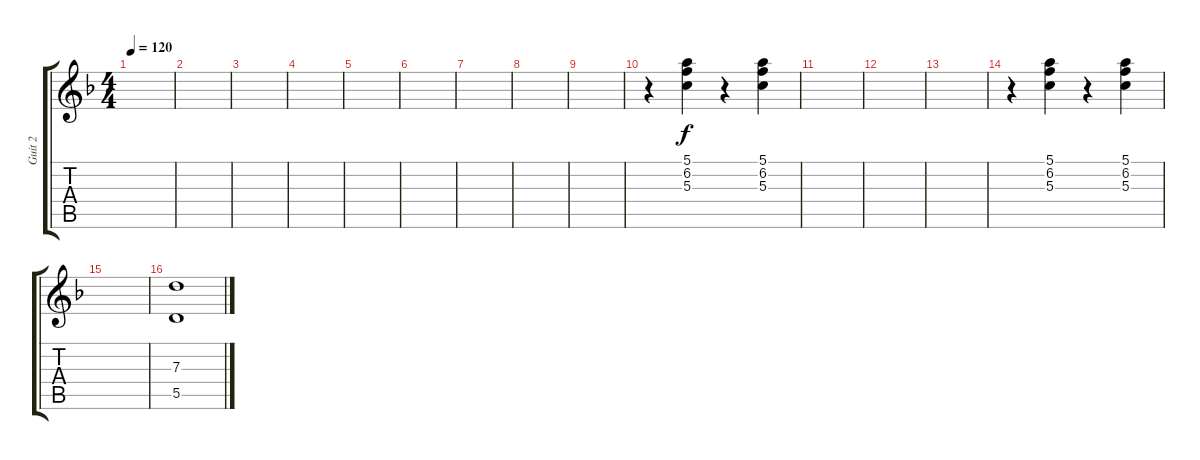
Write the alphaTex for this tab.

\track ("Guit 2" "Guit 2") {instrument overdrivenguitar}
\staff {score tabs}
\tuning (E4 B3 G3 D3 A2 D2) {hide}
\ts (4 4)
\tempo 120
\clef g2
\ks dminor
|
|
|
|
|
|
|
|
|
r.4 (5.1 6.2 5.3).4 r.4 (5.1 6.2 5.3).4 |
|
|
|
r.4 (5.1 6.2 5.3).4 r.4 (5.1 6.2 5.3).4 |
|
(7.3 5.5).1
